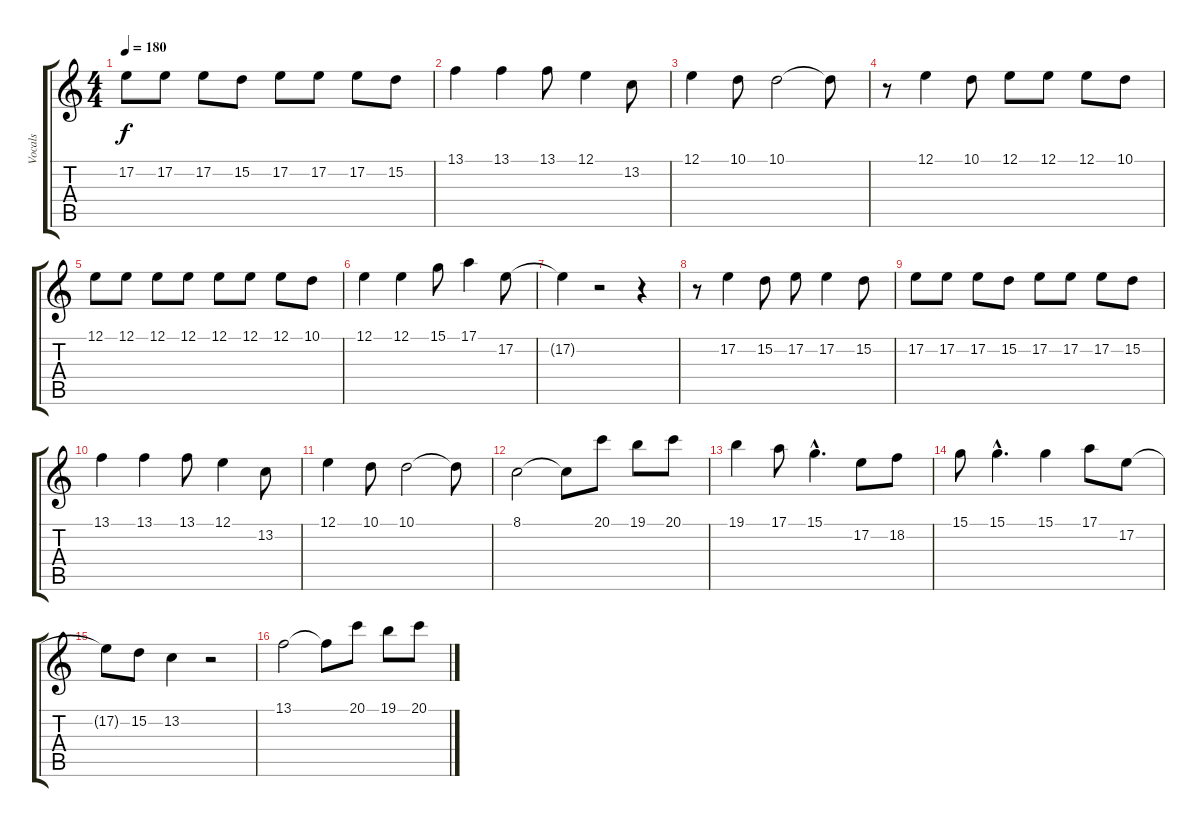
\track ("Vocals" "Vocals") {instrument englishhorn}
\staff {score tabs}
\tuning (E4 B3 G3 D3 A2 E2) {hide}
\ts (4 4)
\tempo 180
\clef g2
\ks c
17.2.8{dy f} 17.2.8 17.2.8 15.2.8 17.2.8 17.2.8 17.2.8 15.2.8 |
13.1.4 13.1.4 13.1.8 12.1.4 13.2.8 |
12.1.4 10.1.8 10.1.2 10.1{t}.8 |
r.8 12.1.4 10.1.8 12.1.8 12.1.8 12.1.8 10.1.8 |
12.1.8 12.1.8 12.1.8 12.1.8 12.1.8 12.1.8 12.1.8 10.1.8 |
12.1.4 12.1.4 15.1.8 17.1.4 17.2.8 |
17.2{t}.4 r.2 r.4 |
r.8 17.2.4 15.2.8 17.2.8 17.2.4 15.2.8 |
17.2.8 17.2.8 17.2.8 15.2.8 17.2.8 17.2.8 17.2.8 15.2.8 |
13.1.4 13.1.4 13.1.8 12.1.4 13.2.8 |
12.1.4 10.1.8 10.1.2 10.1{t}.8 |
8.1.2 8.1{t}.8 20.1.8 19.1.8 20.1.8 |
19.1.4 17.1.8 15.1{hac}.4{d} 17.2.8 18.2.8 |
15.1.8 15.1{hac}.4{d} 15.1.4 17.1.8 17.2.8 |
17.2{t}.8 15.2.8 13.2.4 r.2 |
13.1.2 13.1{t}.8 20.1.8 19.1.8 20.1.8
